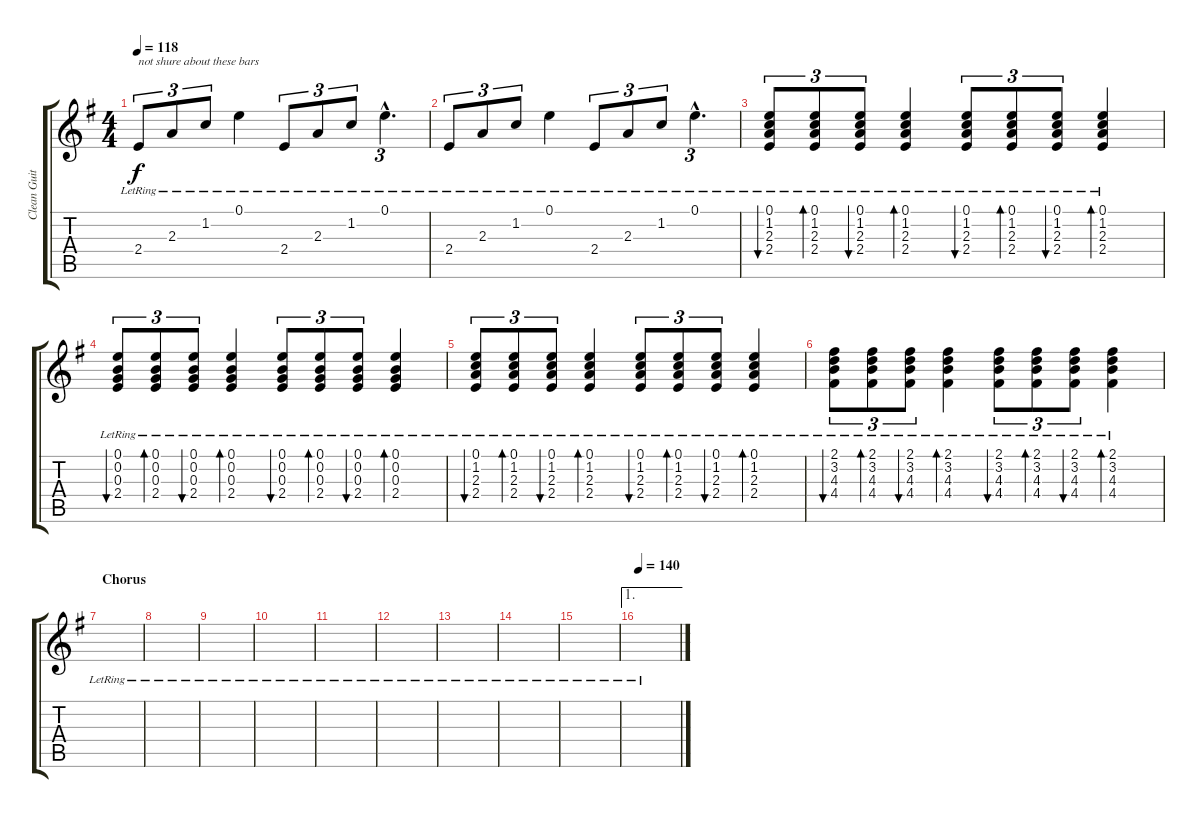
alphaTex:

\track ("Clean Guitar" "Clean Guit") {instrument electricguitarclean}
\staff {score tabs}
\tuning (E4 B3 G3 D3 A2 E2) {hide}
\ts (4 4)
\tempo 118
\clef g2
\ks eminor
2.4{lr}.8{tu (3 2) txt "not shure about these bars" dy f} 2.3{lr}.8{tu (3 2)} 1.2{lr}.8{tu (3 2)} 0.1{lr}.4 2.4{lr}.8{tu (3 2)} 2.3{lr}.8{tu (3 2)} 1.2{lr}.8{tu (3 2)} 0.1{hac lr}.4{d tu (3 2)} |
2.4{lr}.8{tu (3 2)} 2.3{lr}.8{tu (3 2)} 1.2{lr}.8{tu (3 2)} 0.1{lr}.4 2.4{lr}.8{tu (3 2)} 2.3{lr}.8{tu (3 2)} 1.2{lr}.8{tu (3 2)} 0.1{hac lr}.4{d tu (3 2)} |
(0.1{lr} 1.2{lr} 2.3{lr} 2.4{lr}).8{tu (3 2) bu 60} (0.1{lr} 1.2{lr} 2.3{lr} 2.4{lr}).8{tu (3 2) bd 60} (0.1{lr} 1.2{lr} 2.3{lr} 2.4{lr}).8{tu (3 2) bu 60} (0.1{lr} 1.2{lr} 2.3{lr} 2.4{lr}).4{bd 60} (0.1{lr} 1.2{lr} 2.3{lr} 2.4{lr}).8{tu (3 2) bu 60} (0.1{lr} 1.2{lr} 2.3{lr} 2.4{lr}).8{tu (3 2) bd 60} (0.1{lr} 1.2{lr} 2.3{lr} 2.4{lr}).8{tu (3 2) bu 60} (0.1{lr} 1.2{lr} 2.3{lr} 2.4{lr}).4{bd 60} |
(0.1{lr} 0.2{lr} 0.3{lr} 2.4{lr}).8{tu (3 2) bu 60} (0.1{lr} 0.2{lr} 0.3{lr} 2.4{lr}).8{tu (3 2) bd 60} (0.1{lr} 0.2{lr} 0.3{lr} 2.4{lr}).8{tu (3 2) bu 60} (0.1{lr} 0.2{lr} 0.3{lr} 2.4{lr}).4{bd 60} (0.1{lr} 0.2{lr} 0.3{lr} 2.4{lr}).8{tu (3 2) bu 60} (0.1{lr} 0.2{lr} 0.3{lr} 2.4{lr}).8{tu (3 2) bd 60} (0.1{lr} 0.2{lr} 0.3{lr} 2.4{lr}).8{tu (3 2) bu 60} (0.1{lr} 0.2{lr} 0.3{lr} 2.4{lr}).4{bd 60} |
(0.1{lr} 1.2{lr} 2.3{lr} 2.4{lr}).8{tu (3 2) bu 60} (0.1{lr} 1.2{lr} 2.3{lr} 2.4{lr}).8{tu (3 2) bd 60} (0.1{lr} 1.2{lr} 2.3{lr} 2.4{lr}).8{tu (3 2) bu 60} (0.1{lr} 1.2{lr} 2.3{lr} 2.4{lr}).4{bd 60} (0.1{lr} 1.2{lr} 2.3{lr} 2.4{lr}).8{tu (3 2) bu 60} (0.1{lr} 1.2{lr} 2.3{lr} 2.4{lr}).8{tu (3 2) bd 60} (0.1{lr} 1.2{lr} 2.3{lr} 2.4{lr}).8{tu (3 2) bu 60} (0.1{lr} 1.2{lr} 2.3{lr} 2.4{lr}).4{bd 60} |
(2.1{lr} 3.2{lr} 4.3{lr} 4.4{lr}).8{tu (3 2) bu 60} (2.1{lr} 3.2{lr} 4.3{lr} 4.4{lr}).8{tu (3 2) bd 60} (2.1{lr} 3.2{lr} 4.3{lr} 4.4{lr}).8{tu (3 2) bu 60} (2.1{lr} 3.2{lr} 4.3{lr} 4.4{lr}).4{bd 60} (2.1{lr} 3.2{lr} 4.3{lr} 4.4{lr}).8{tu (3 2) bu 60} (2.1{lr} 3.2{lr} 4.3{lr} 4.4{lr}).8{tu (3 2) bd 60} (2.1{lr} 3.2{lr} 4.3{lr} 4.4{lr}).8{tu (3 2) bu 60} (2.1{lr} 3.2{lr} 4.3{lr} 4.4{lr}).4{bd 60} |
\section ("" "Chorus")
|
|
|
|
|
|
|
|
|
\ae 1
\tempo 140
